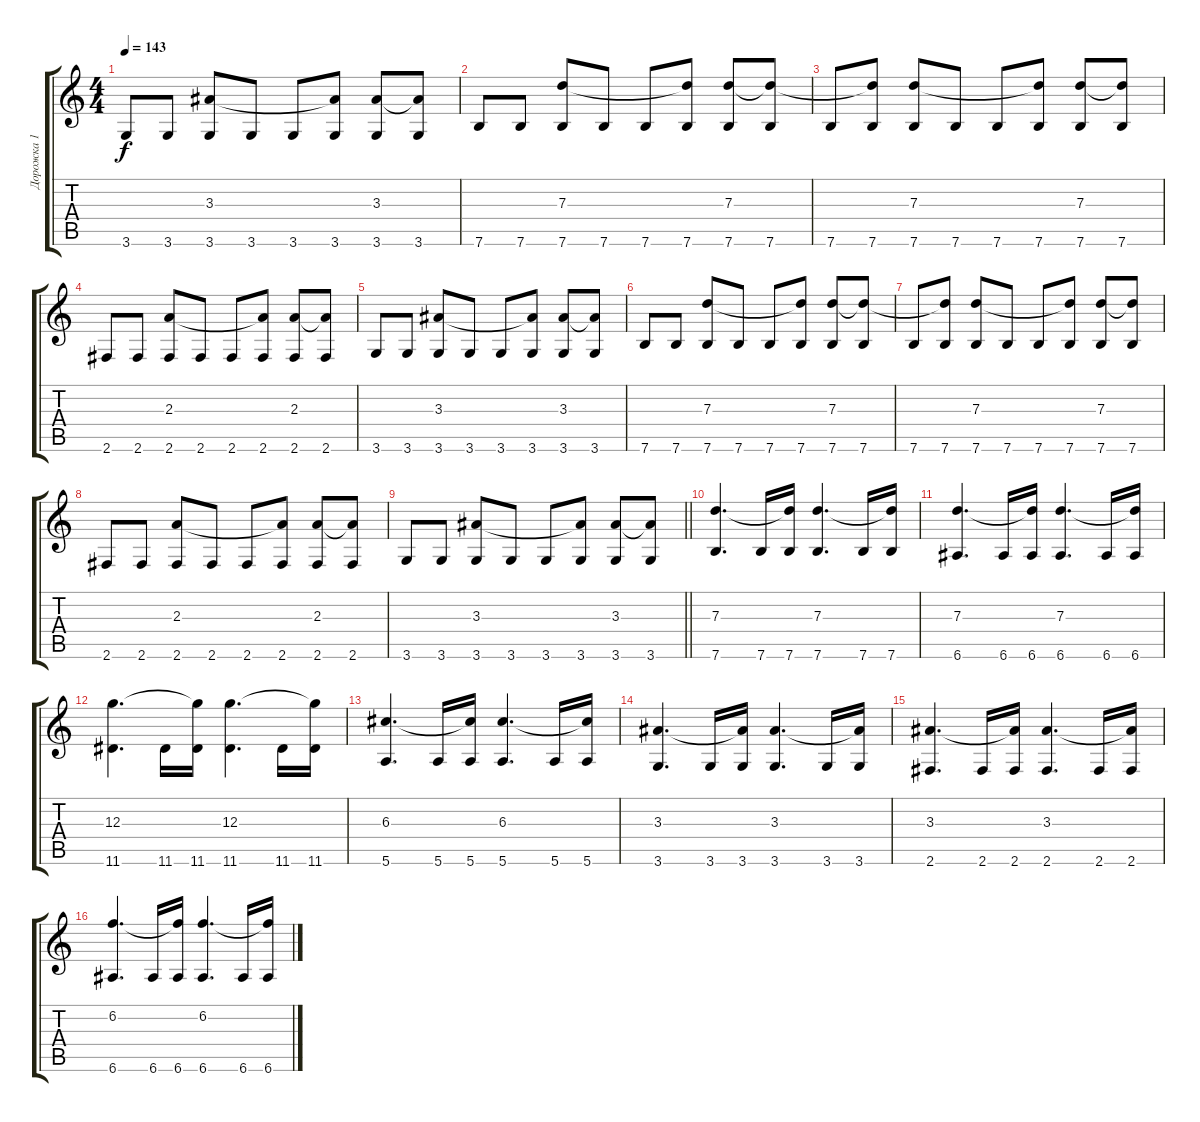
\track ("Дорожка 1" "Дорожка 1") {instrument overdrivenguitar}
\staff {score tabs}
\tuning (E4 B3 G3 D3 A2 E2) {hide}
\ts (4 4)
\tempo 143
\clef g2
\ks c
3.6.8{dy f} 3.6.8 (3.3 3.6).8 3.6.8 3.6.8 (3.3{t} 3.6).8 (3.3 3.6).8 (3.3{t} 3.6).8 |
7.6.8 7.6.8 (7.3 7.6).8 7.6.8 7.6.8 (7.3{t} 7.6).8 (7.3 7.6).8 (7.3{t} 7.6).8 |
7.6.8 (7.3{t} 7.6).8 (7.3 7.6).8 7.6.8 7.6.8 (7.3{t} 7.6).8 (7.3 7.6).8 (7.3{t} 7.6).8 |
2.6.8 2.6.8 (2.3 2.6).8 2.6.8 2.6.8 (2.3{t} 2.6).8 (2.3 2.6).8 (2.3{t} 2.6).8 |
3.6.8 3.6.8 (3.3 3.6).8 3.6.8 3.6.8 (3.3{t} 3.6).8 (3.3 3.6).8 (3.3{t} 3.6).8 |
7.6.8 7.6.8 (7.3 7.6).8 7.6.8 7.6.8 (7.3{t} 7.6).8 (7.3 7.6).8 (7.3{t} 7.6).8 |
7.6.8 (7.3{t} 7.6).8 (7.3 7.6).8 7.6.8 7.6.8 (7.3{t} 7.6).8 (7.3 7.6).8 (7.3{t} 7.6).8 |
2.6.8 2.6.8 (2.3 2.6).8 2.6.8 2.6.8 (2.3{t} 2.6).8 (2.3 2.6).8 (2.3{t} 2.6).8 |
\barLineRight lightlight
3.6.8 3.6.8 (3.3 3.6).8 3.6.8 3.6.8 (3.3{t} 3.6).8 (3.3 3.6).8 (3.3{t} 3.6).8 |
(7.3 7.6).4{d} 7.6.16 (7.3{t} 7.6).16 (7.3 7.6).4{d} 7.6.16 (7.3{t} 7.6).16 |
(7.3 6.6).4{d} 6.6.16 (7.3{t} 6.6).16 (7.3 6.6).4{d} 6.6.16 (7.3{t} 6.6).16 |
(12.3 11.6).4{d} 11.6.16 (12.3{t} 11.6).16 (12.3 11.6).4{d} 11.6.16 (12.3{t} 11.6).16 |
(6.3 5.6).4{d} 5.6.16 (6.3{t} 5.6).16 (6.3 5.6).4{d} 5.6.16 (6.3{t} 5.6).16 |
(3.3 3.6).4{d} 3.6.16 (3.3{t} 3.6).16 (3.3 3.6).4{d} 3.6.16 (3.3{t} 3.6).16 |
(3.3 2.6).4{d} 2.6.16 (3.3{t} 2.6).16 (3.3 2.6).4{d} 2.6.16 (3.3{t} 2.6).16 |
(6.2 6.6).4{d} 6.6.16 (6.2{t} 6.6).16 (6.2 6.6).4{d} 6.6.16 (6.2{t} 6.6).16
